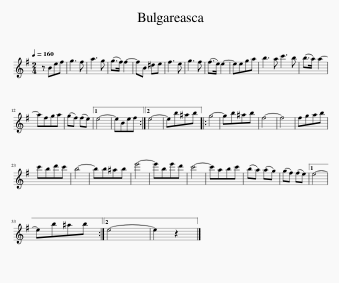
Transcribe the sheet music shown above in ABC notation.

X:1
L:1/8
Q:1/4=160
M:2/4
I:linebreak $
K:Emin
V:1 treble
V:1
 z Bef | g3 f | a3 g | (g>f) f2- | fB ^de | %5
 f3 e | g3 f | (f>e) e2- | eega | b3 a c'3 b | %10
 (b>a) a2- |$ afga | (gf) (fe) |1 e4- | eBef :|2 %15
 e4- | eb^ab |: g4- | gb^ab | f4- | %20
 f4 | fgab |$ c'bd'c' | b4- | bb^ab | %25
 e'4- | e'be'd' | c'4- | c'abc' | (ba) (ag) | %30
 (gf) (fe) |1 e4- |$ eb^ab :|2 e4- | e2 z2 |] %35
